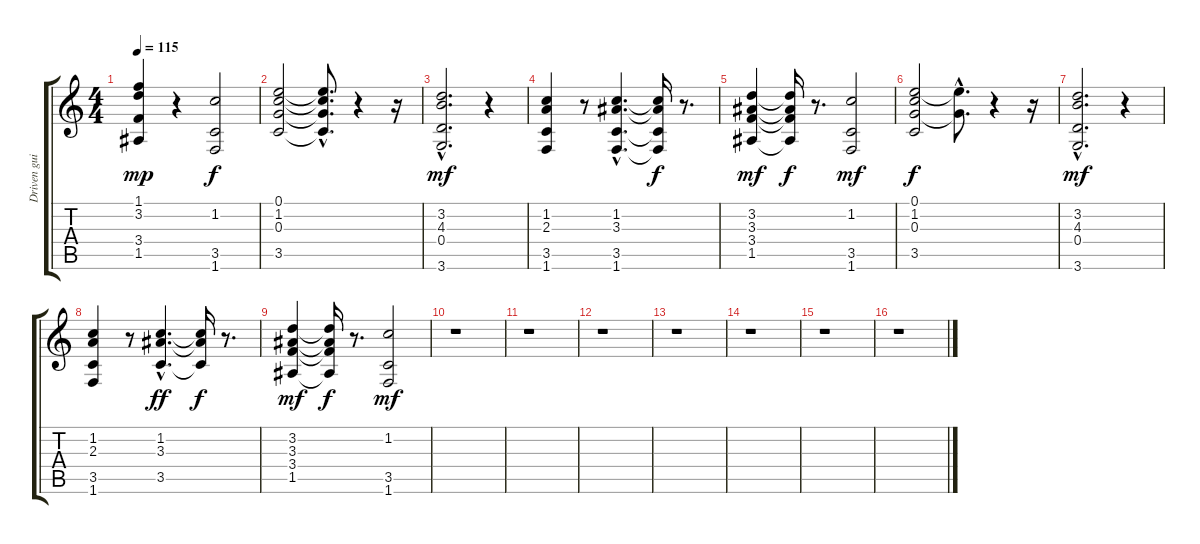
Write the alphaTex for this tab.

\track ("Driven guitar (C)" "Driven gui") {instrument overdrivenguitar}
\staff {score tabs}
\tuning (E4 B3 G3 D3 A2 E2) {hide}
\ts (4 4)
\tempo 115
\clef g2
\ks c
(1.1 3.2 3.4 1.5).4{dy mp} r.4 (1.2 3.5 1.6).2{dy f} |
(0.1 1.2 0.3 3.5).2 (0.1{hac t} 1.2{hac t} 0.3{hac t} 3.5{hac t}).8{d} r.4 r.16 |
(3.2{hac} 4.3{hac} 0.4{hac} 3.6{hac}).2{d dy mf} r.4 |
(1.2 2.3 3.5 1.6).4 r.8 (1.2{hac} 3.3{hac} 3.5{hac} 1.6{hac}).4{d} (1.2{t} 3.3{t} 3.5{t} 1.6{t}).16{dy f} r.8{d} |
(3.2 3.3 3.4 1.5).4{dy mf} (3.2{t} 3.3{t} 3.4{t} 1.5{t}).16{dy f} r.8{d} (1.2 3.5 1.6).2{dy mf} |
(0.1 1.2 0.3 3.5).2{dy f} (0.1{hac t} 0.3{hac t}).8{d} r.4 r.16 |
(3.2{hac} 4.3{hac} 0.4{hac} 3.6{hac}).2{d dy mf} r.4 |
(1.2 2.3 3.5 1.6).4 r.8 (1.2{hac} 3.3{hac} 3.5{hac}).4{d dy ff} (1.2{t} 3.3{t} 3.5{t}).16{dy f} r.8{d} |
(3.2 3.3 3.4 1.5).4{dy mf} (3.2{t} 3.3{t} 3.4{t} 1.5{t}).16{dy f} r.8{d} (1.2 3.5 1.6).2{dy mf} |
r.1 |
r.1 |
r.1 |
r.1 |
r.1 |
r.1 |
r.1
